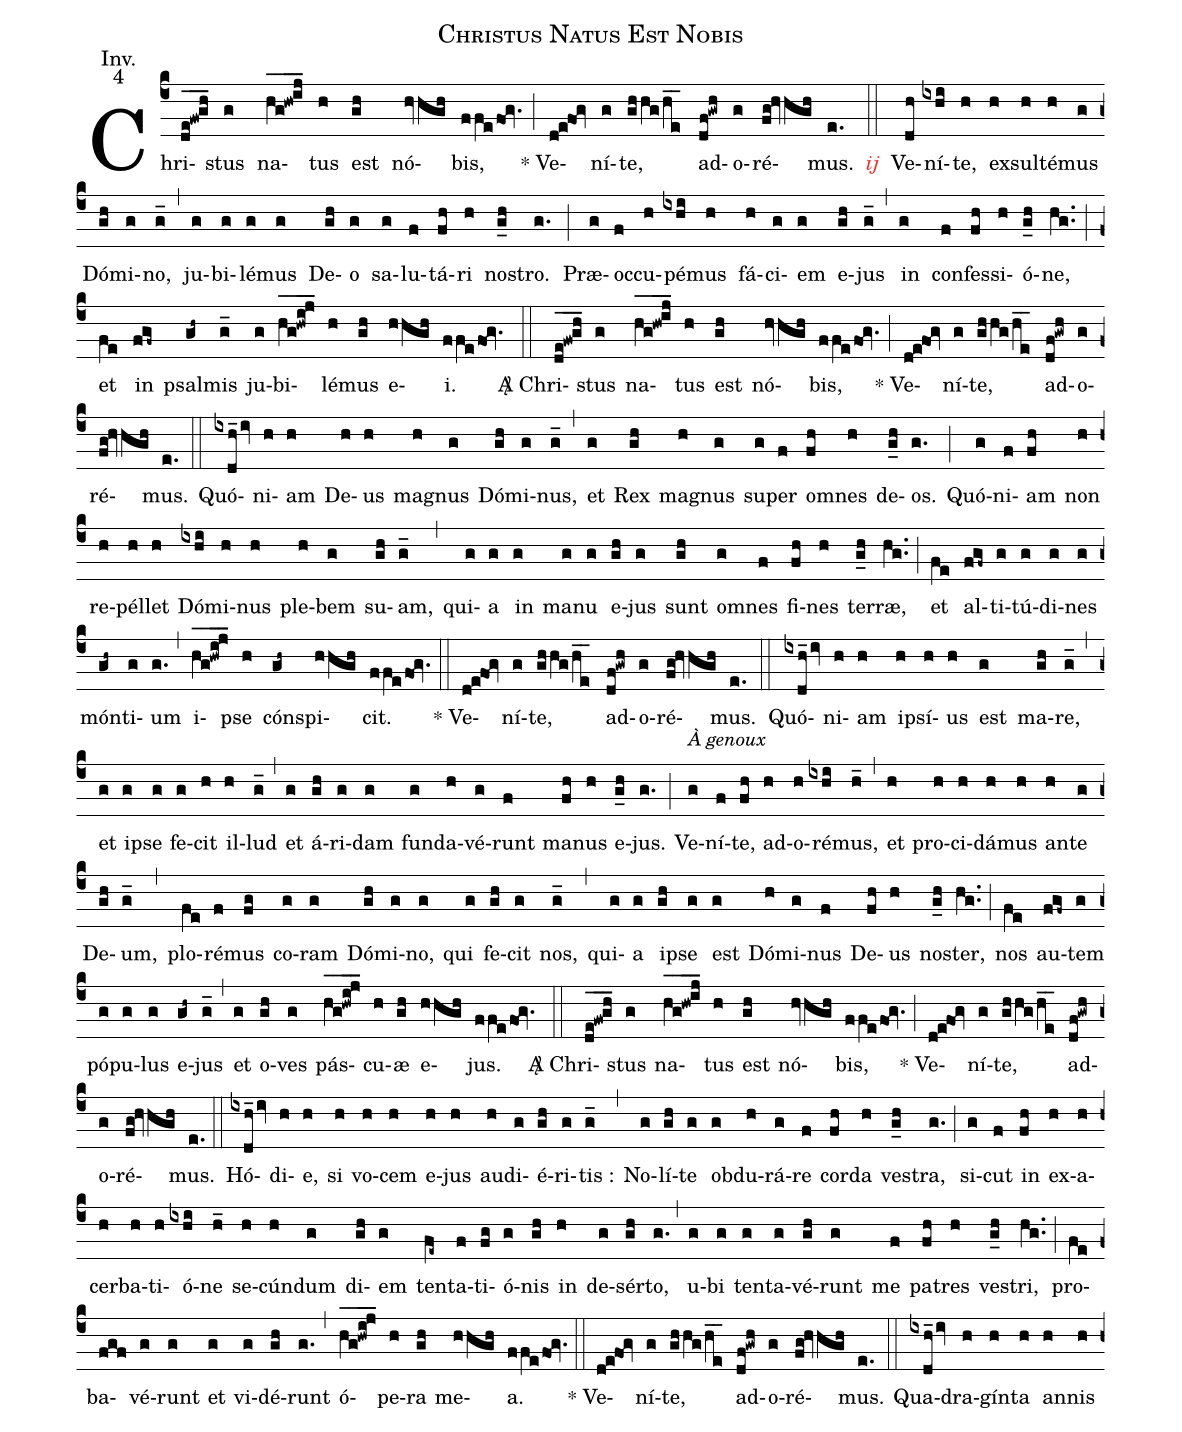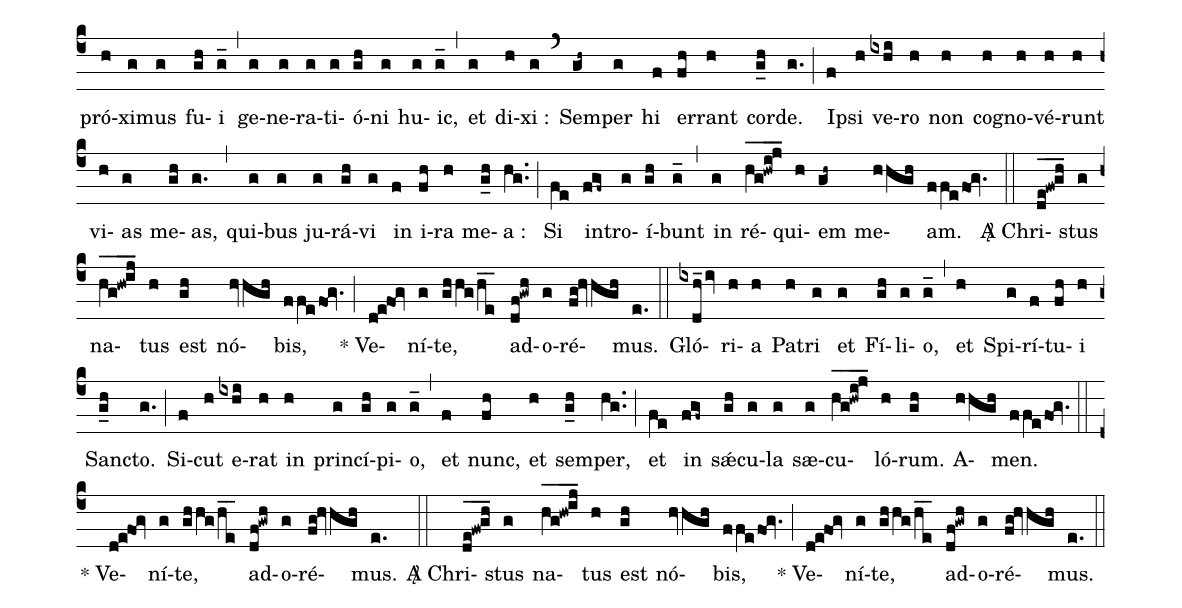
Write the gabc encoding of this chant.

name:Christus Natus Est Nobis;
office-part:Inv.;
mode:4;
%%
(c4) Chri(de_@fw_@gh_)stus(g) na(hg__@hw_@ij_)tus(h) est(gh) nó(hv/hgh)bis,(ffe/fog.) (;)
<sp>*</sp> Ve(d@e@fog)ní(g)te,(gh/hg/he__) ad(df@gwh)o(g)ré(fg!hv/hgh)mus.(e.) <i><c>ij</c></i>(::)

Ve(dh)ní(ixhi)te,(h) ex(h)sul(h)té(h)mus(g) Dó(gh)mi(g)no,(g_) (,)
ju(g)bi(g)lé(g)mus(g) De(gh)o(g) sa(g)lu(f)tá(fh)ri(h) no(g_h)stro.(g.) (;)
Præ(g)oc(f)cu(h)pé(ixhi)mus(h) fá(h)ci(g)em(g) e(gh)jus(g_) (,) in(g) con(f)fes(fh)si(h)ó(g_h)ne,(hg..) (;)
et(fe) in(fgf~) psal(gh~)mis(g_) ju(g)bi(hg__@hwi_@j_)lé(h)mus(gh) e(hhgh)i.(ffefo@gv.)
(::)

<sp>A/</sp> Chri(de_@fw_@gh_)stus(g) na(hg__@hw_@ij_)tus(h) est(gh) nó(hv/hgh)bis,(ffe/fog.) (;)
<sp>*</sp> Ve(d@e@fog)ní(g)te,(gh/hg/he__) ad(df@gwh)o(g)ré(fg!hv/hgh)mus.(e.) (::)

Quó(ixdh_/iv)ni(h)am(h) De(h)us(h) mag(h)nus(g) Dó(gh)mi(g)nus,(g_) (,)
et(g) Rex(gh) mag(h)nus(g) su(g)per(f) om(fh)nes(h) de(g_h)os.(g.) (;)
Quó(g)ni(f)am(fh) non(h) re(h)pél(h)let(h) Dó(ixhi)mi(h)nus(h) ple(h)bem(g) su(gh)am,(g_) (,)
qui(g)a(g) in(g) ma(g)nu(g) e(gh)jus(g) sunt(gh) om(g)nes(f) fi(fh)nes(h) ter(g_h)ræ,(hg..) (;)
et(fe) al(fgf~)ti(g)tú(g)di(g)nes(g) món(gh~)ti(g)um(g.) (,) i(hg__@hwi_@j_)pse(h) cón(gh~)spi(hhgh)cit.(ffefo@gv.)
(::)

<sp>*</sp> Ve(d@e@fog)ní(g)te,(gh/hg/he__) ad(df@gwh)o(g)ré(fg!hv/hgh)mus.(e.) (::)

Quó(ixdh_/iv)ni(h)am(h) ip(h)sí(h)us(h) est(g) ma(gh)re,(g_) (,) et(g) ip(g)se(g) fe(g)cit(h) il(h)lud(g_) (,)
et(g) á(gh)ri(g)dam(g) fun(g)da(h)vé(g)runt(f) ma(fh)nus(h) e(g_h)jus.(g.) (;)
Ve<alt>À genoux</alt>(g)ní(f)te,(fh) ad(h)o(h)ré(ixhi)mus,(h_) (,) et(h) pro(h)ci(h)dá(h)mus(h) an(h)te(g) De(gh)um,(g_) (,)
plo(fe)ré(f)mus(fg) co(g)ram(g) Dó(gh)mi(g)no,(g) qui(g) fe(gh)cit(g) nos,(g_) (,) qui(g)a(g) ip(gh)se(g) est(g) Dó(h)mi(g)nus(f) De(fh)us(h) no(g_h)ster,(hg..) (;)
nos(fe) au(fgf~)tem(g) pó(g)pu(g)lus(g) e(gh~)jus(g_) (,) et(g) o(gh)ves(g) pás(hg__@hwi_@j_)cu(h)æ(gh) e(hhgh)jus.(ffefo@gv.)
(::)

<sp>A/</sp> Chri(de_@fw_@gh_)stus(g) na(hg__@hw_@ij_)tus(h) est(gh) nó(hv/hgh)bis,(ffe/fog.) (;)
<sp>*</sp> Ve(d@e@fog)ní(g)te,(gh/hg/he__) ad(df@gwh)o(g)ré(fg!hv/hgh)mus.(e.) (::)

Hó(ixdh_/iv)di(h)e,(h) si(h) vo(h)cem(h) e(h)jus(h) au(h)di(g)é(gh)ri(g)tis :(g_) (,)
No(g)lí(gh)te(g) ob(g)du(h)rá(g)re(f) cor(fh)da(h) ves(g_h)tra,(g.) (;)
si(g)cut(f) in(fh) ex(h)a(h)cer(h)ba(h)ti(h)ó(ixhi)ne(h_) se(h)cún(h)dum(g) di(gh)em(g) ten(fe~)ta(f)ti(fg)ó(g)nis(gh) in(h) de(g)sér(gh)to,(g.) (,)
u(g)bi(g) ten(g)ta(g)vé(gh)runt(g) me(f) pa(fh)tres(h) ve(g_h)stri,(hg..) (;)
pro(fe)ba(fgf)vé(g)runt(g) et(g) vi(g)dé(gh)runt(g.) (,) ó(hg__@hwi_@j_)pe(h)ra(gh) me(hhgh)a.(ffefo@gv.)
 (::)

<sp>*</sp> Ve(d@e@fog)ní(g)te,(gh/hg/he__) ad(df@gwh)o(g)ré(fg!hv/hgh)mus.(e.) (::)

Qua(ixdh_/iv)dra(h)gín(h)ta(h) an(h)nis(h) pró(h)xi(g)mus(g) fu(gh)i(g_) (,)
ge(g)ne(g)ra(g)ti(g)ó(gh)ni(g) hu(g)ic,(g_) (,)
et(g) di(h)xi :(g) (`) Sem(gh~)per(g) hi(f) er(fh)rant(h) cor(g_h)de.(g.) (;)
Ip(f)si(h) ve(ixhi)ro(h) non(h) cog(h)no(h)vé(h)runt(h) vi(h)as(g) me(gh)as,(g.) (,)
qui(g)bus(g) ju(g)rá(gh)vi(g) in(f) i(fh)ra(h) me(g_h)a :(hg..) (;)
Si(fe) in(fgf~)tro(g)í(gh)bunt(g_) (,) in(g) ré(hg__@hwi_@j_)qui(h)em(gh~) me(hhgh)am.(ffefo@gv.)
(::)

<sp>A/</sp> Chri(de_@fw_@gh_)stus(g) na(hg__@hw_@ij_)tus(h) est(gh) nó(hv/hgh)bis,(ffe/fog.) (;)
<sp>*</sp> Ve(d@e@fog)ní(g)te,(gh/hg/he__) ad(df@gwh)o(g)ré(fg!hv/hgh)mus.(e.) (::)

Gló(ixdh_/iv)ri(h)a(h) Pa(h)tri(g) et(g) Fí(gh)li(g)o,(g_) (,)
et(h) Spi(g)rí(f)tu(fh)i(h) Sanc(g_h)to.(g.) (;)
Si(f)cut(h) e(ixhi)rat(h) in(h) prin(g)cí(gh)pi(g)o,(g_) (,)
et(f) nunc,(fh) et(h) sem(g_h)per,(hg..) (;)
et(fe) in(fgf~) sǽ(gh)cu(g)la(g) sæ(g)cu(hg__@hwi_@j_)ló(h)rum.(gh) A(hhgh)men.(ffefo@gv.)
 (::)

<sp>*</sp> Ve(d@e@fog)ní(g)te,(gh/hg/he__) ad(df@gwh)o(g)ré(fg!hv/hgh)mus.(e.) (::)

<sp>A/</sp> Chri(de_@fw_@gh_)stus(g) na(hg__@hw_@ij_)tus(h) est(gh) nó(hv/hgh)bis,(ffe/fog.) (;)
<sp>*</sp> Ve(d@e@fog)ní(g)te,(gh/hg/he__) ad(df@gwh)o(g)ré(fg!hv/hgh)mus.(e.) (::)
